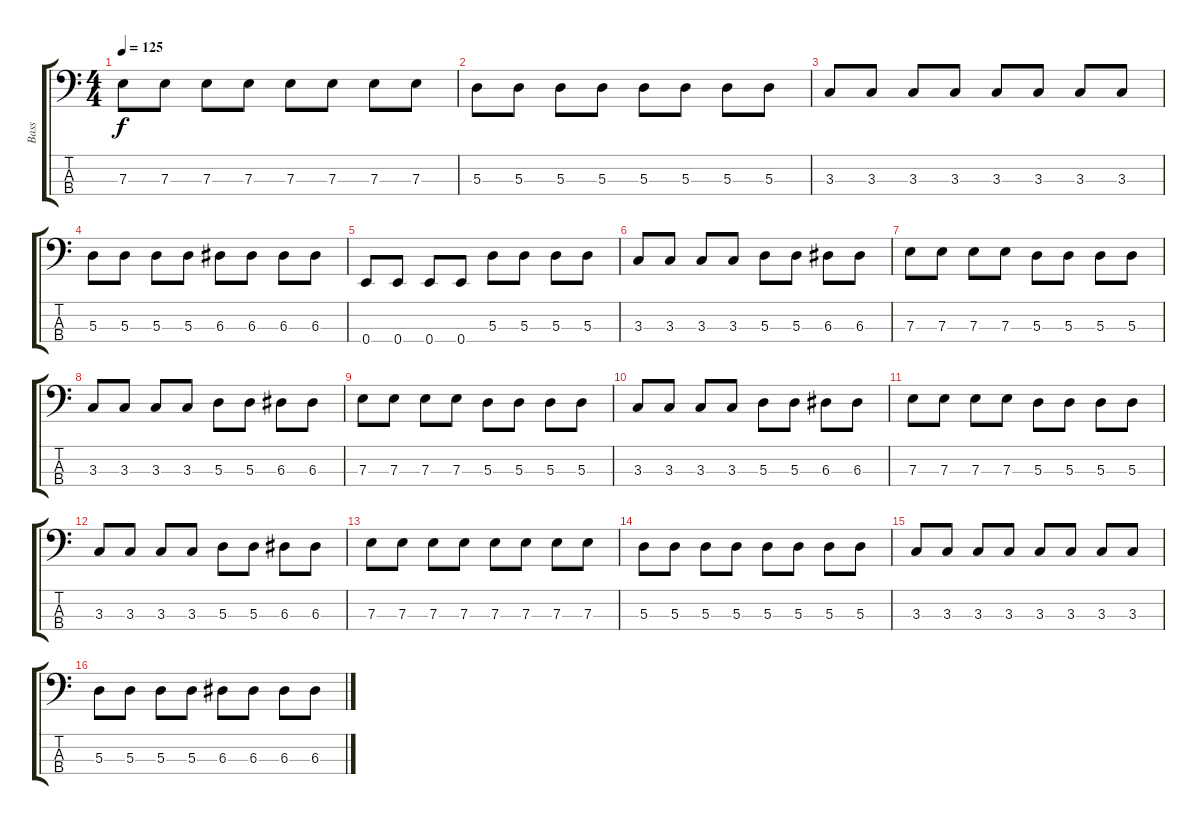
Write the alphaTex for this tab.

\track ("Bass" "Bass") {instrument electricbassfinger}
\staff {score tabs}
\tuning (G2 D2 A1 E1) {hide}
\ts (4 4)
\tempo 125
\clef f4
\ks c
7.3.8{dy f} 7.3.8 7.3.8 7.3.8 7.3.8 7.3.8 7.3.8 7.3.8 |
5.3.8 5.3.8 5.3.8 5.3.8 5.3.8 5.3.8 5.3.8 5.3.8 |
3.3.8 3.3.8 3.3.8 3.3.8 3.3.8 3.3.8 3.3.8 3.3.8 |
5.3.8 5.3.8 5.3.8 5.3.8 6.3.8 6.3.8 6.3.8 6.3.8 |
0.4.8 0.4.8 0.4.8 0.4.8 5.3.8 5.3.8 5.3.8 5.3.8 |
3.3.8 3.3.8 3.3.8 3.3.8 5.3.8 5.3.8 6.3.8 6.3.8 |
7.3.8 7.3.8 7.3.8 7.3.8 5.3.8 5.3.8 5.3.8 5.3.8 |
3.3.8 3.3.8 3.3.8 3.3.8 5.3.8 5.3.8 6.3.8 6.3.8 |
7.3.8 7.3.8 7.3.8 7.3.8 5.3.8 5.3.8 5.3.8 5.3.8 |
3.3.8 3.3.8 3.3.8 3.3.8 5.3.8 5.3.8 6.3.8 6.3.8 |
7.3.8 7.3.8 7.3.8 7.3.8 5.3.8 5.3.8 5.3.8 5.3.8 |
3.3.8 3.3.8 3.3.8 3.3.8 5.3.8 5.3.8 6.3.8 6.3.8 |
7.3.8 7.3.8 7.3.8 7.3.8 7.3.8 7.3.8 7.3.8 7.3.8 |
5.3.8 5.3.8 5.3.8 5.3.8 5.3.8 5.3.8 5.3.8 5.3.8 |
3.3.8 3.3.8 3.3.8 3.3.8 3.3.8 3.3.8 3.3.8 3.3.8 |
5.3.8 5.3.8 5.3.8 5.3.8 6.3.8 6.3.8 6.3.8 6.3.8
